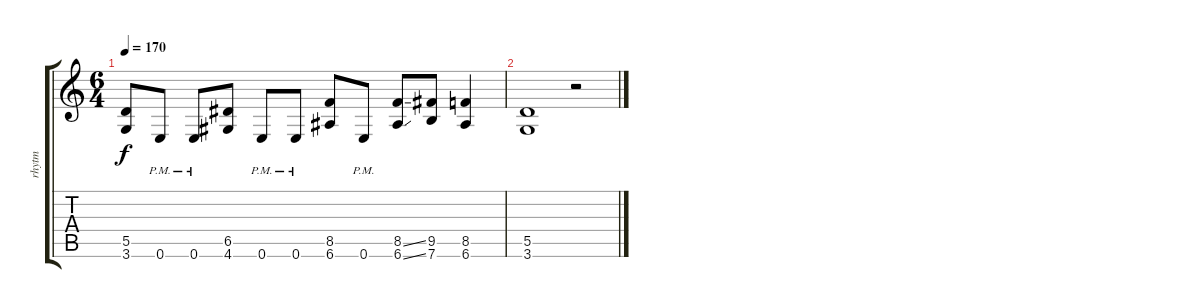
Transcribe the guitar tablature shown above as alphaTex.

\track ("rhytm" "rhytm") {instrument distortionguitar}
\staff {score tabs}
\tuning (E4 B3 G3 D3 A2 E2) {hide}
\ts (6 4)
\tempo 170
\clef g2
\ks c
(5.5 3.6).8{dy f} 0.6{pm}.8 0.6{pm}.8 (6.5 4.6).8 0.6{pm}.8 0.6{pm}.8 (8.5 6.6).8 0.6{pm}.8 (8.5{ss} 6.6{ss}).8 (9.5 7.6).8 (8.5 6.6).4 |
(5.5 3.6).1 r.2
